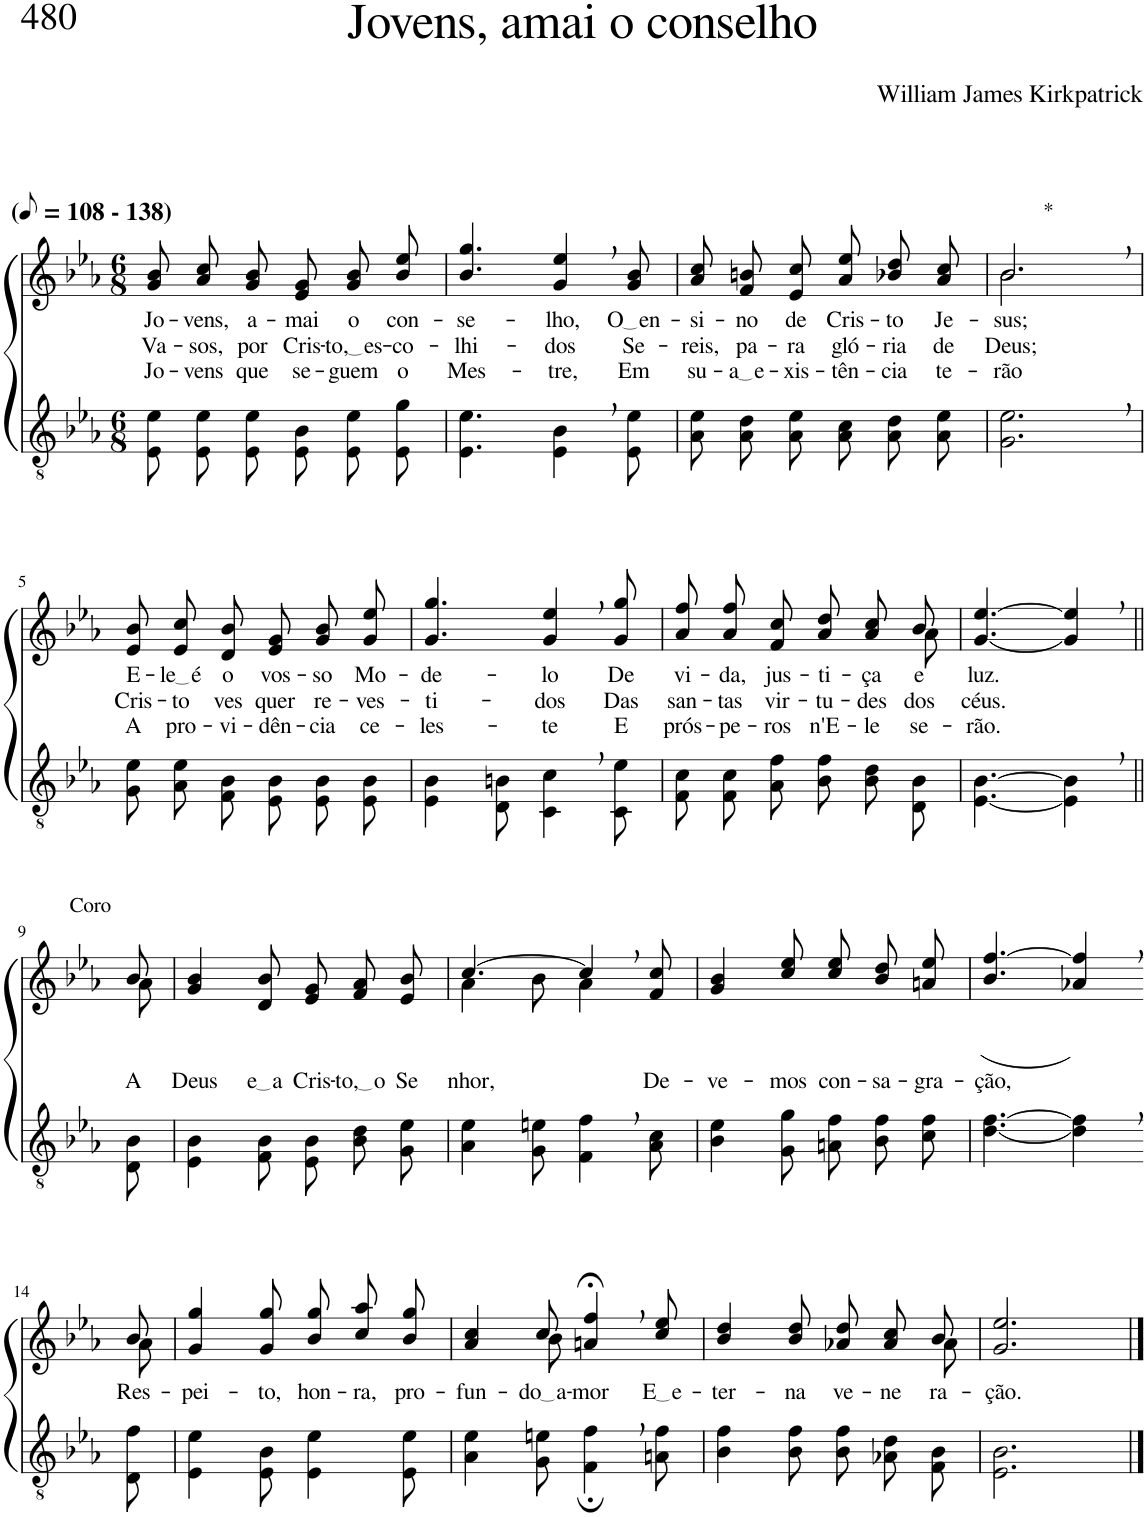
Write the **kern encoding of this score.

**kern	**kern	**text	**text	**text
*part2	*part1	*part1	*part1	*part1
*staff2	*staff1	*staff1	*staff1	*staff1
*I"Parte III e IV	*I"Parte I e II	*	*	*
*clefGv2	*clefG2	*	*	*
*Trd3c5	*Trd3c5	*	*	*
*k[b-e-a-]	*k[b-e-a-]	*	*	*
*M6/8	*M6/8	*	*	*
*MM54	*MM54	*	*	*
=1	=1	=1	=1	=1
!	!LO:TX:a:B:t=(	!	!	!
!	!LO:TX:a:B:t=- 138)	!	!	!
!	!	!LO:LY:b	!LO:LY:b	!LO:LY:b
8E-/ 8e-/L	8g/ 8b-/L	Jo-	Va-	Jo-
!	!	!LO:LY:b	!LO:LY:b	!LO:LY:b
8E-/ 8e-/	8a-/ 8cc/	-vens,	-sos,	-vens
!	!	!LO:LY:b	!LO:LY:b	!LO:LY:b
8E-/ 8e-/J	8g/ 8b-/J	a-	por	que
!	!	!LO:LY:b	!LO:LY:b	!LO:LY:b
8E-\ 8B-\L	8e-/ 8g/L	-mai	Cris-	se-
!	!	!LO:LY:b	!LO:LY:b	!LO:LY:b
8E-\ 8e-\	8g/ 8b-/	o	to, es	-guem
!	!	!LO:LY:b	!LO:LY:b	!LO:LY:b
8E-\ 8g\J	8b-/ 8ee-/J	con-	-co-	o
=2	=2	=2	=2	=2
!	!	!LO:LY:b	!LO:LY:b	!LO:LY:b
4.E-\ 4.e-\	4.b-/ 4.gg/	-se-	-lhi-	Mes-
!	!	!LO:LY:b	!LO:LY:b	!LO:LY:b
4E-\, 4B-\,	4g/, 4ee-/,	-lho,	-dos	-tre,
!	!	!LO:LY:b	!LO:LY:b	!LO:LY:b
8E-\ 8e-\	8g/ 8b-/	O en	Se-	Em
=3	=3	=3	=3	=3
!	!	!LO:LY:b	!LO:LY:b	!LO:LY:b
8A-\ 8e-\L	8a-\ 8cc\L	-si-	-reis,	su-
!	!	!LO:LY:b	!LO:LY:b	!LO:LY:b
8A-\ 8d\	8f\ 8bn\	-no	pa-	a e
!	!	!LO:LY:b	!LO:LY:b	!LO:LY:b
8A-\ 8e-\J	8e-\ 8cc\J	de	-ra	-xis-
!	!	!LO:LY:b	!LO:LY:b	!LO:LY:b
8A-\ 8c\L	8a-\ 8ee-\L	Cris-	gló-	-tên-
!	!	!LO:LY:b	!LO:LY:b	!LO:LY:b
8A-\ 8d\	8b-X\ 8dd\	-to	-ria	-cia
!	!	!LO:LY:b	!LO:LY:b	!LO:LY:b
8A-\ 8e-\J	8a-\ 8cc\J	Je-	de	te-
=4	=4	=4	=4	=4
!	!LO:TX:a:t=*	!	!	!
!	!	!LO:LY:b	!LO:LY:b	!LO:LY:b
*	*^	*	*	*
2.G\, 2.e-\,	2.b-,\	2.b-/	-sus;	Deus;	-rão
!!LO:LB:g=z
=5	=5	=5	=5	=5	=5
!	!	!	!LO:LY:b	!LO:LY:b	!LO:LY:b
*	*v	*v	*	*	*
8G/ 8e-/L	8e-/ 8b-/L	E-	Cris-	A
!	!	!LO:LY:b	!LO:LY:b	!LO:LY:b
8A-/ 8e-/	8e-/ 8cc/	le é	-to	pro-
!	!	!LO:LY:b	!LO:LY:b	!LO:LY:b
8F/ 8B-/J	8d/ 8b-/J	o	ves	-vi-
!	!	!LO:LY:b	!LO:LY:b	!LO:LY:b
8E-/ 8B-/L	8e-/ 8g/L	vos-	quer	-dên-
!	!	!LO:LY:b	!LO:LY:b	!LO:LY:b
8E-/ 8B-/	8g/ 8b-/	-so	re-	-cia
!	!	!LO:LY:b	!LO:LY:b	!LO:LY:b
8E-/ 8B-/J	8g/ 8ee-/J	Mo-	-ves-	ce-
=6	=6	=6	=6	=6
!	!	!LO:LY:b	!LO:LY:b	!LO:LY:b
4E-\ 4B-\	4.g/ 4.gg/	-de-	-ti-	-les-
8D\ 8Bn\	.	.	.	.
!	!	!LO:LY:b	!LO:LY:b	!LO:LY:b
4C\, 4c\,	4g/, 4ee-/,	-lo	-dos	-te
!	!	!LO:LY:b	!LO:LY:b	!LO:LY:b
8C\ 8e-\	8g/ 8gg/	De	Das	E
=7	=7	=7	=7	=7
!	!	!LO:LY:b	!LO:LY:b	!LO:LY:b
*	*^	*	*	*
8F\ 8c\L	8a-\ 8ff\L	8ryy	vi-	san-	prós-
!	!	!	!LO:LY:b	!LO:LY:b	!LO:LY:b
*	*v	*v	*	*	*
8F\ 8c\	8a-\ 8ff\	-da,	-tas	-pe-
!	!	!LO:LY:b	!LO:LY:b	!LO:LY:b
8A-\ 8f\J	8f\ 8cc\J	jus-	vir-	-ros
!	!	!LO:LY:b	!LO:LY:b	!LO:LY:b
8B-\ 8f\L	8a-/ 8dd/L	-ti-	-tu-	n'E-
!	!	!LO:LY:b	!LO:LY:b	!LO:LY:b
8B-\ 8d\	8a-/ 8cc/	-ça	-des	-le
*	*^	*	*	*
!	!	!	!LO:LY:b	!LO:LY:b	!LO:LY:b
8D\ 8B-\J	8b-/J	8a-\	e	dos	se-
=8	=8	=8	=8	=8	=8
!	!	!	!LO:LY:b	!LO:LY:b	!LO:LY:b
*	*v	*v	*	*	*
[4.E-\ [4.B-\	[4.g/ [4.ee-/	luz.	céus.	-rão.
4E-\], 4B-\],	4g/], 4ee-/],	.	.	.
!!LO:LB:g=z
=9||	=9||	=9||	=9||	=9||
*	*^	*	*	*
!	!LO:TX:a:t=Coro	!	!	!	!
!	!	!	!LO:LY:b	!	!
8D\ 8B-\	8b-/	8a-\	A	.	.
=10	=10	=10	=10	=10	=10
!	!	!	!LO:LY:b	!	!
*	*v	*v	*	*	*
4E-\ 4B-\	4g/ 4b-/	Deus	.	.
!	!	!LO:LY:b	!	!
8F\ 8B-\	8d/ 8b-/	e a	.	.
!	!	!LO:LY:b	!	!
8E-/ 8B-/L	8e-/ 8g/L	Cris-	.	.
!	!	!LO:LY:b	!	!
8B-/ 8d/	8f/ 8a-/	to, o	.	.
!	!	!LO:LY:b	!	!
8G/ 8e-/J	8e-/ 8b-/J	Se-	.	.
=11	=11	=11	=11	=11
*	*^	*	*	*
!	!	!	!LO:LY:b	!	!
4A-\ 4e-\	[4.cc/	4a-\	-nhor,	.	.
8G\ 8en\	.	8b-\	.	.	.
4F\, 4f\,	4cc,/]	4a-\	.	.	.
!	!	!	!LO:LY:b	!	!
8A-\ 8c\	8f/ 8cc/	8ryy	De-	.	.
=12	=12	=12	=12	=12	=12
!	!	!	!LO:LY:b	!	!
*	*v	*v	*	*	*
4B-\ 4e-\	4g/ 4b-/	-ve-	.	.
!	!	!LO:LY:b	!	!
8G\ 8g\	8cc/ 8ee-/	-mos	.	.
!	!	!LO:LY:b	!	!
8An\ 8f\L	8cc\ 8ee-\L	con-	.	.
!	!	!LO:LY:b	!	!
8B-\ 8f\	8b-\ 8dd\	-sa-	.	.
!	!	!LO:LY:b	!	!
8c\ 8f\J	8an\ 8ee-\J	-gra-	.	.
=13	=13	=13	=13	=13
!	!	!LO:LY:b	!	!
[4.d\ [4.f\	(4.b-/ [4.ff/	-ção,	.	.
4d\], 4f\],	4a-X/, 4ff/],)	.	.	.
!!LO:LB:g=z
=14-	=14-	=14-	=14-	=14-
*	*^	*	*	*
!	!	!	!LO:LY:b	!	!
8D\ 8f\	8b-/	8a-\	Res-	.	.
=15	=15	=15	=15	=15	=15
!	!	!	!LO:LY:b	!	!
*	*v	*v	*	*	*
4E-\ 4e-\	4g/ 4gg/	-pei-	.	.
!	!	!LO:LY:b	!	!
8E-\ 8B-\	8g/ 8gg/	-to,	.	.
!	!	!LO:LY:b	!	!
4E-\ 4e-\	8b-\ 8gg\L	hon-	.	.
!	!	!LO:LY:b	!	!
.	8cc\ 8aa-\	-ra,	.	.
!	!	!LO:LY:b	!	!
8E-\ 8e-\	8b-\ 8gg\J	pro-	.	.
=16	=16	=16	=16	=16
!	!	!LO:LY:b	!	!
*	*^	*	*	*
4A-\ 4e-\	4a-/ 4cc/	4ryy	-fun-	.	.
!	!	!	!LO:LY:b	!	!
8G\ 8en\	8cc/	8b-\	do a	.	.
!	!	!	!LO:LY:b	!	!
4F\;, 4f\;,	4an/;<, 4ff/;<,	4.ryy	-mor	.	.
!	!	!	!LO:LY:b	!	!
8An\ 8f\	8cc/ 8ee-/	.	E e	.	.
=17	=17	=17	=17	=17	=17
!	!	!	!LO:LY:b	!	!
4B-\ 4f\	4b-/ 4dd/	8ryy	-ter-	.	.
!	!	!	!LO:LY:b	!	!
*	*v	*v	*	*	*
8B-\ 8f\	8b-/ 8dd/	-na	.	.
!	!	!LO:LY:b	!	!
8B-\ 8f\L	8a-X/ 8dd/L	ve-	.	.
!	!	!LO:LY:b	!	!
8A-X\ 8d\	8a-/ 8cc/	-ne-	.	.
*	*^	*	*	*
!	!	!	!LO:LY:b	!	!
8F\ 8B-\J	8b-/J	8a-\	-ra-	.	.
=18	=18	=18	=18	=18	=18
!	!	!	!LO:LY:b	!	!
*	*v	*v	*	*	*
2.E-\ 2.B-\	2.g/ 2.ee-/	-ção.	.	.
==	==	==	==	==
*-	*-	*-	*-	*-
